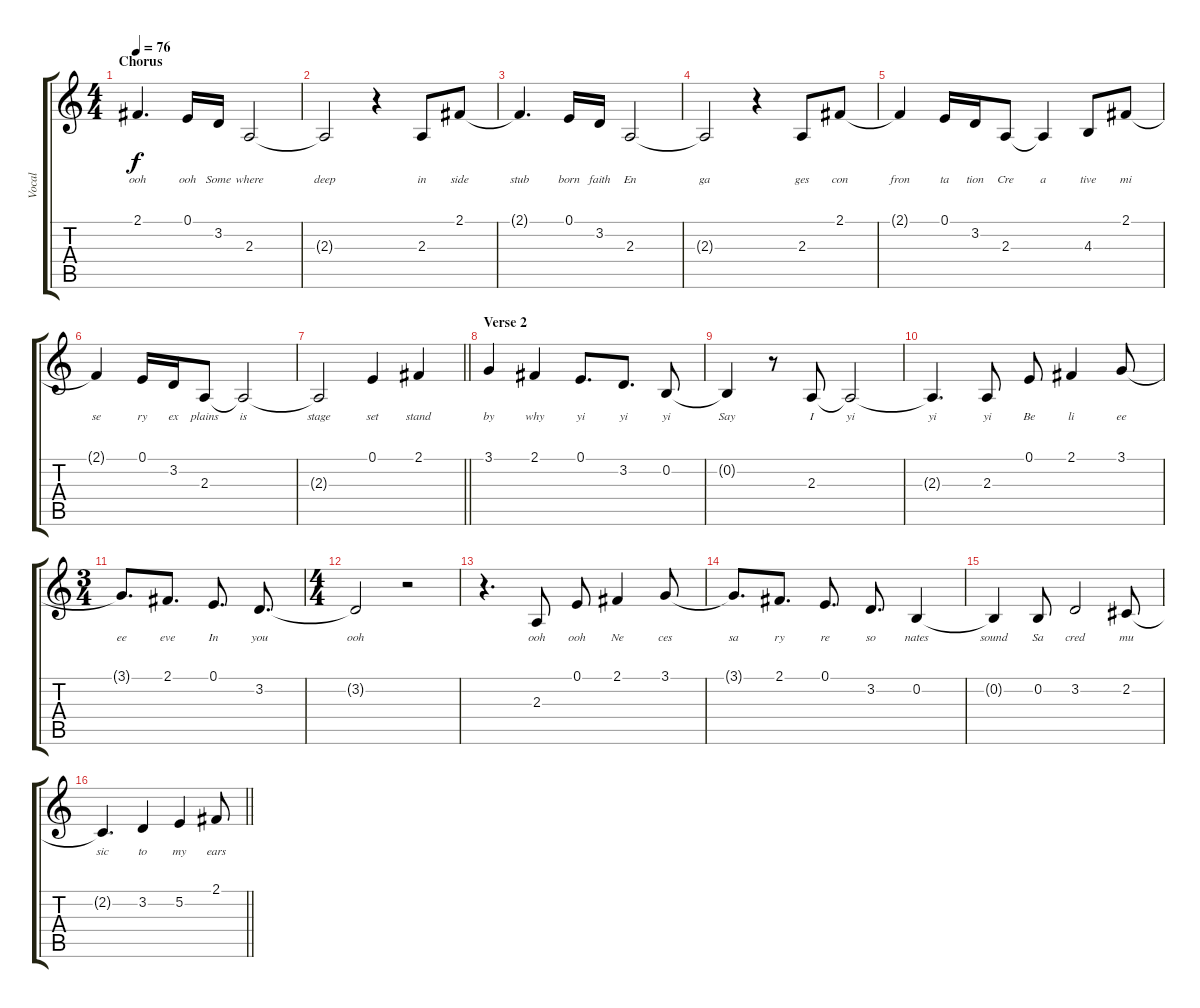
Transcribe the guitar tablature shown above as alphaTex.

\track ("Vocal" "Vocal") {instrument acousticgrandpiano}
\staff {score tabs}
\tuning (E4 B3 G3 D3 A2 E2) {hide}
\ts (4 4)
\section ("" "Chorus")
\tempo 76
\clef g2
\ks c
2.1{t}.4{d lyrics (0 "ooh") lyrics (1 "") lyrics (2 "") lyrics (3 "") lyrics (4 "") dy f} 0.1.16{lyrics (0 "ooh") lyrics (1 "") lyrics (2 "") lyrics (3 "") lyrics (4 "")} 3.2.16{lyrics (0 "Some") lyrics (1 "") lyrics (2 "") lyrics (3 "") lyrics (4 "")} 2.3.2{lyrics (0 "where") lyrics (1 "") lyrics (2 "") lyrics (3 "") lyrics (4 "")} |
2.3{t}.2{lyrics (0 "deep") lyrics (1 "") lyrics (2 "") lyrics (3 "") lyrics (4 "")} r.4 2.3.8{lyrics (0 "in") lyrics (1 "") lyrics (2 "") lyrics (3 "") lyrics (4 "")} 2.1.8{lyrics (0 "side") lyrics (1 "") lyrics (2 "") lyrics (3 "") lyrics (4 "")} |
2.1{t}.4{d lyrics (0 "stub") lyrics (1 "") lyrics (2 "") lyrics (3 "") lyrics (4 "")} 0.1.16{lyrics (0 "born") lyrics (1 "") lyrics (2 "") lyrics (3 "") lyrics (4 "")} 3.2.16{lyrics (0 "faith") lyrics (1 "") lyrics (2 "") lyrics (3 "") lyrics (4 "")} 2.3.2{lyrics (0 "En") lyrics (1 "") lyrics (2 "") lyrics (3 "") lyrics (4 "")} |
2.3{t}.2{lyrics (0 "ga") lyrics (1 "") lyrics (2 "") lyrics (3 "") lyrics (4 "")} r.4 2.3.8{lyrics (0 "ges") lyrics (1 "") lyrics (2 "") lyrics (3 "") lyrics (4 "")} 2.1.8{lyrics (0 "con") lyrics (1 "") lyrics (2 "") lyrics (3 "") lyrics (4 "")} |
2.1{t}.4{lyrics (0 "fron") lyrics (1 "") lyrics (2 "") lyrics (3 "") lyrics (4 "")} 0.1.16{lyrics (0 "ta") lyrics (1 "") lyrics (2 "") lyrics (3 "") lyrics (4 "")} 3.2.16{lyrics (0 "tion") lyrics (1 "") lyrics (2 "") lyrics (3 "") lyrics (4 "")} 2.3.8{lyrics (0 "Cre") lyrics (1 "") lyrics (2 "") lyrics (3 "") lyrics (4 "")} 2.3{t}.4{lyrics (0 "a") lyrics (1 "") lyrics (2 "") lyrics (3 "") lyrics (4 "")} 4.3.8{lyrics (0 "tive") lyrics (1 "") lyrics (2 "") lyrics (3 "") lyrics (4 "")} 2.1.8{lyrics (0 "mi") lyrics (1 "") lyrics (2 "") lyrics (3 "") lyrics (4 "")} |
2.1{t}.4{lyrics (0 "se") lyrics (1 "") lyrics (2 "") lyrics (3 "") lyrics (4 "")} 0.1.16{lyrics (0 "ry") lyrics (1 "") lyrics (2 "") lyrics (3 "") lyrics (4 "")} 3.2.16{lyrics (0 "ex") lyrics (1 "") lyrics (2 "") lyrics (3 "") lyrics (4 "")} 2.3.8{lyrics (0 "plains") lyrics (1 "") lyrics (2 "") lyrics (3 "") lyrics (4 "")} 2.3{t}.2{lyrics (0 "is") lyrics (1 "") lyrics (2 "") lyrics (3 "") lyrics (4 "")} |
\barLineRight lightlight
2.3{t}.2{lyrics (0 "stage") lyrics (1 "") lyrics (2 "") lyrics (3 "") lyrics (4 "")} 0.1.4{lyrics (0 "set") lyrics (1 "") lyrics (2 "") lyrics (3 "") lyrics (4 "")} 2.1.4{lyrics (0 "stand") lyrics (1 "") lyrics (2 "") lyrics (3 "") lyrics (4 "")} |
\section ("" "Verse 2")
3.1.4{lyrics (0 "by") lyrics (1 "") lyrics (2 "") lyrics (3 "") lyrics (4 "")} 2.1.4{lyrics (0 "why") lyrics (1 "") lyrics (2 "") lyrics (3 "") lyrics (4 "")} 0.1.8{d lyrics (0 "yi") lyrics (1 "") lyrics (2 "") lyrics (3 "") lyrics (4 "")} 3.2.8{d lyrics (0 "yi") lyrics (1 "") lyrics (2 "") lyrics (3 "") lyrics (4 "")} 0.2.8{lyrics (0 "yi") lyrics (1 "") lyrics (2 "") lyrics (3 "") lyrics (4 "")} |
0.2{t}.4{lyrics (0 "Say") lyrics (1 "") lyrics (2 "") lyrics (3 "") lyrics (4 "")} r.8 2.3.8{lyrics (0 "I") lyrics (1 "") lyrics (2 "") lyrics (3 "") lyrics (4 "")} 2.3{t}.2{lyrics (0 "yi") lyrics (1 "") lyrics (2 "") lyrics (3 "") lyrics (4 "")} |
2.3{t}.4{d lyrics (0 "yi") lyrics (1 "") lyrics (2 "") lyrics (3 "") lyrics (4 "")} 2.3.8{lyrics (0 "yi") lyrics (1 "") lyrics (2 "") lyrics (3 "") lyrics (4 "")} 0.1.8{lyrics (0 "Be") lyrics (1 "") lyrics (2 "") lyrics (3 "") lyrics (4 "")} 2.1.4{lyrics (0 "li") lyrics (1 "") lyrics (2 "") lyrics (3 "") lyrics (4 "")} 3.1.8{lyrics (0 "ee") lyrics (1 "") lyrics (2 "") lyrics (3 "") lyrics (4 "")} |
\ts (3 4)
3.1{t}.8{d lyrics (0 "ee") lyrics (1 "") lyrics (2 "") lyrics (3 "") lyrics (4 "")} 2.1.8{d lyrics (0 "eve") lyrics (1 "") lyrics (2 "") lyrics (3 "") lyrics (4 "")} 0.1.8{d lyrics (0 "In") lyrics (1 "") lyrics (2 "") lyrics (3 "") lyrics (4 "")} 3.2.8{d lyrics (0 "you") lyrics (1 "") lyrics (2 "") lyrics (3 "") lyrics (4 "")} |
\ts (4 4)
3.2{t}.2{lyrics (0 "ooh") lyrics (1 "") lyrics (2 "") lyrics (3 "") lyrics (4 "")} r.2 |
r.4{d} 2.3.8{lyrics (0 "ooh") lyrics (1 "") lyrics (2 "") lyrics (3 "") lyrics (4 "")} 0.1.8{lyrics (0 "ooh") lyrics (1 "") lyrics (2 "") lyrics (3 "") lyrics (4 "")} 2.1.4{lyrics (0 "Ne") lyrics (1 "") lyrics (2 "") lyrics (3 "") lyrics (4 "")} 3.1.8{lyrics (0 "ces") lyrics (1 "") lyrics (2 "") lyrics (3 "") lyrics (4 "")} |
3.1{t}.8{d lyrics (0 "sa") lyrics (1 "") lyrics (2 "") lyrics (3 "") lyrics (4 "")} 2.1.8{d lyrics (0 "ry") lyrics (1 "") lyrics (2 "") lyrics (3 "") lyrics (4 "")} 0.1.8{d lyrics (0 "re") lyrics (1 "") lyrics (2 "") lyrics (3 "") lyrics (4 "")} 3.2.8{d lyrics (0 "so") lyrics (1 "") lyrics (2 "") lyrics (3 "") lyrics (4 "")} 0.2.4{lyrics (0 "nates") lyrics (1 "") lyrics (2 "") lyrics (3 "") lyrics (4 "")} |
0.2{t}.4{lyrics (0 "sound") lyrics (1 "") lyrics (2 "") lyrics (3 "") lyrics (4 "")} 0.2.8{lyrics (0 "Sa") lyrics (1 "") lyrics (2 "") lyrics (3 "") lyrics (4 "")} 3.2.2{lyrics (0 "cred") lyrics (1 "") lyrics (2 "") lyrics (3 "") lyrics (4 "")} 2.2.8{lyrics (0 "mu") lyrics (1 "") lyrics (2 "") lyrics (3 "") lyrics (4 "")} |
\barLineRight lightlight
2.2{t}.4{d lyrics (0 "sic") lyrics (1 "") lyrics (2 "") lyrics (3 "") lyrics (4 "")} 3.2.4{lyrics (0 "to") lyrics (1 "") lyrics (2 "") lyrics (3 "") lyrics (4 "")} 5.2.4{lyrics (0 "my") lyrics (1 "") lyrics (2 "") lyrics (3 "") lyrics (4 "")} 2.1.8{lyrics (0 "ears") lyrics (1 "") lyrics (2 "") lyrics (3 "") lyrics (4 "")}
